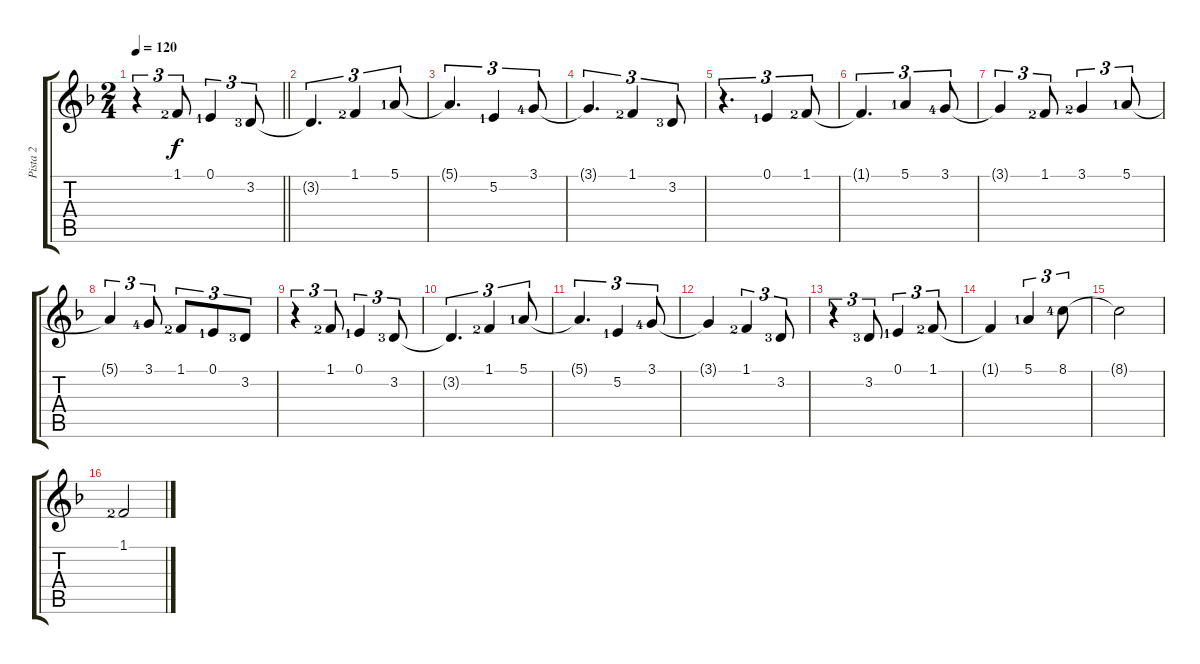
\track ("Pista 2" "Pista 2") {instrument flute}
\staff {score tabs}
\tuning (E4 B3 G3 D3 A2 E2) {hide}
\ts (2 4)
\tempo 120
\clef g2
\barLineRight lightlight
\ks dminor
r.4{tu (3 2) dy f volume 10 balance 4 instrument flute} 1.1{lf 3}.8{tu (3 2)} 0.1{lf 2}.4{tu (3 2)} 3.2{lf 4}.8{tu (3 2)} |
3.2{t}.4{d tu (3 2)} 1.1{lf 3}.4{tu (3 2)} 5.1{lf 2}.8{tu (3 2)} |
5.1{t}.4{d tu (3 2)} 5.2{lf 2}.4{tu (3 2)} 3.1{lf 5}.8{tu (3 2)} |
3.1{t}.4{d tu (3 2)} 1.1{lf 3}.4{tu (3 2)} 3.2{lf 4}.8{tu (3 2)} |
r.4{d tu (3 2)} 0.1{lf 2}.4{tu (3 2)} 1.1{lf 3}.8{tu (3 2)} |
1.1{t}.4{d tu (3 2)} 5.1{lf 2}.4{tu (3 2)} 3.1{lf 5}.8{tu (3 2)} |
3.1{t}.4{tu (3 2)} 1.1{lf 3}.8{tu (3 2)} 3.1{lf 3}.4{tu (3 2)} 5.1{lf 2}.8{tu (3 2)} |
5.1{t}.4{tu (3 2)} 3.1{lf 5}.8{tu (3 2)} 1.1{lf 3}.8{tu (3 2)} 0.1{lf 2}.8{tu (3 2)} 3.2{lf 4}.8{tu (3 2)} |
r.4{tu (3 2)} 1.1{lf 3}.8{tu (3 2)} 0.1{lf 2}.4{tu (3 2)} 3.2{lf 4}.8{tu (3 2)} |
3.2{t}.4{d tu (3 2)} 1.1{lf 3}.4{tu (3 2)} 5.1{lf 2}.8{tu (3 2)} |
5.1{t}.4{d tu (3 2)} 5.2{lf 2}.4{tu (3 2)} 3.1{lf 5}.8{tu (3 2)} |
3.1{t}.4 1.1{lf 3}.4{tu (3 2)} 3.2{lf 4}.8{tu (3 2)} |
r.4{tu (3 2)} 3.2{lf 4}.8{tu (3 2)} 0.1{lf 2}.4{tu (3 2)} 1.1{lf 3}.8{tu (3 2)} |
1.1{t}.4 5.1{lf 2}.4{tu (3 2)} 8.1{lf 5}.8{tu (3 2)} |
8.1{t}.2 |
1.1{lf 3}.2
